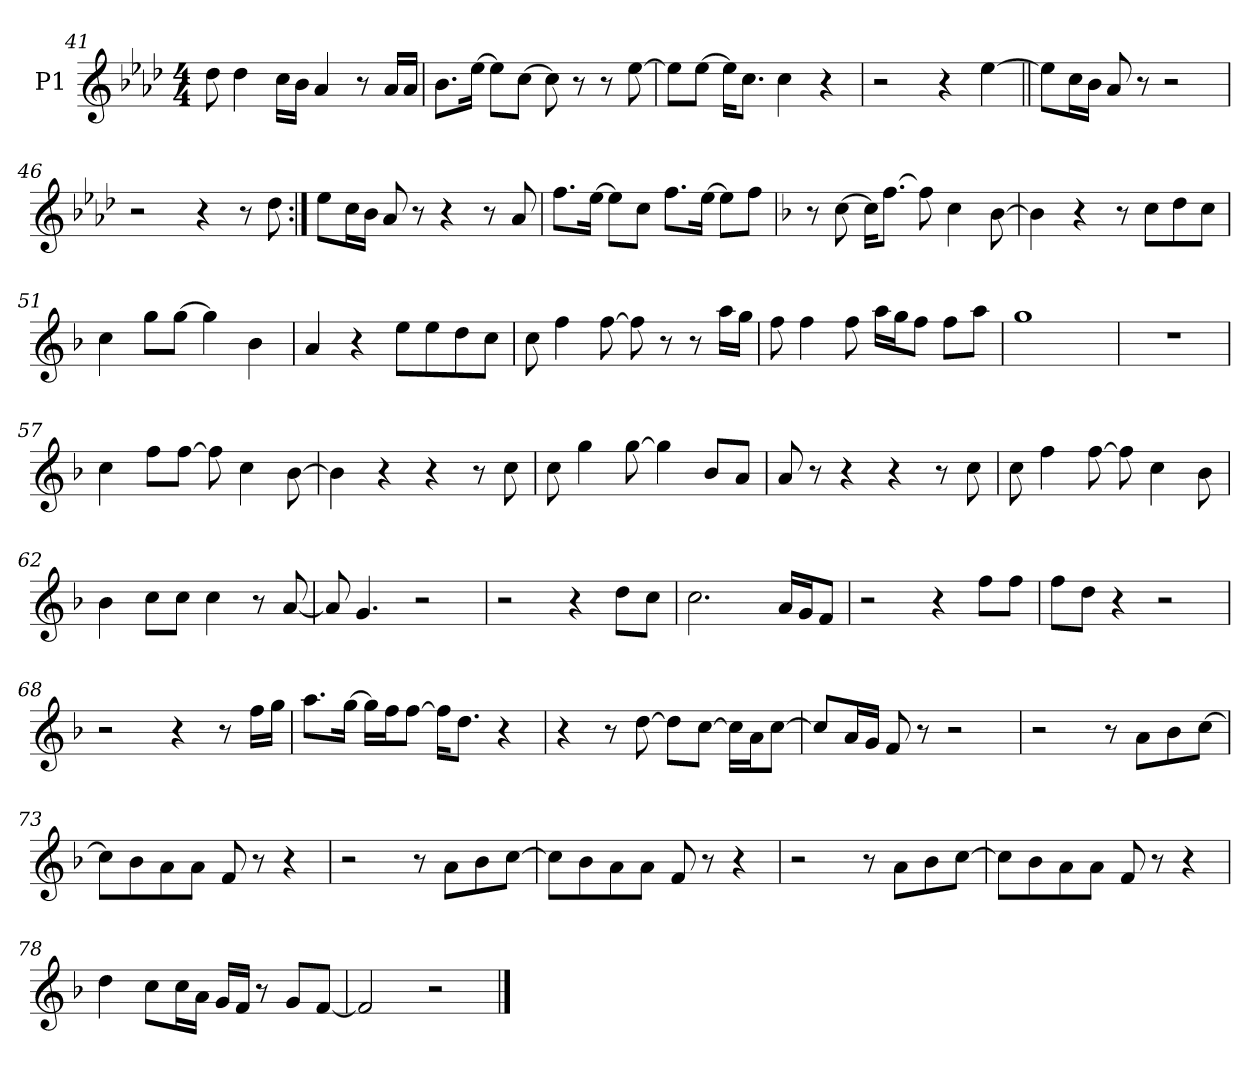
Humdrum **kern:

**kern
*part1
*staff1
*I"P1
*clefG2
*k[b-e-a-d-]
*M4/4
=41
8dd-\
4dd-\
16cc\LL
16b-\JJ
4a-/
8r
16a-/LL
16a-/JJ
!!LO:LB:g=z
=42
8.b-\L
[16ee-\Jk
8ee-\L]
[8cc\J
8cc\]
8r
8r
[8ee-\
=43
8ee-\L]
[8ee-\J
16ee-\KL]
8.cc\J
4cc\
4r
=44
2r
4r
[4ee-\
=45||
8ee-\L]
16cc\L
16b-\JJ
8a-/
8r
2r
=46
2r
4r
8r
8dd-\
!!LO:PB:g=z
=47:|!
8ee-\L
16cc\L
16b-\JJ
8a-/
8r
4r
8r
8a-/
=48
8.ff\L
[16ee-\Jk
8ee-\L]
8cc\J
8.ff\L
[16ee-\Jk
8ee-\L]
8ff\J
=49
*k[b-]
8r
[8cc\
16cc\KL]
[8.ff\J
8ff\]
4cc\
[8b-\
=50
4b-\]
4r
8r
8cc\L
8dd\
8cc\J
!!LO:LB:g=z
=51
4cc\
8gg\L
[8gg\J
4gg\]
4b-\
=52
4a/
4r
8ee\L
8ee\
8dd\
8cc\J
=53
8cc\
4ff\
[8ff\
8ff\]
8r
8r
16aa\LL
16gg\JJ
=54
8ff\
4ff\
8ff\
16aa\LL
16gg\J
8ff\J
8ff\L
8aa\J
=55
1gg
!!LO:LB:g=z
=56
1r
=57
4cc\
8ff\L
[8ff\J
8ff\]
4cc\
[8b-\
=58
4b-\]
4r
4r
8r
8cc\
=59
8cc\
4gg\
[8gg\
4gg\]
8b-/L
8a/J
=60
8a/
8r
4r
4r
8r
8cc\
=61
8cc\
4ff\
[8ff\
8ff\]
4cc\
8b-\
!!LO:LB:g=z
=62
4b-\
8cc\L
8cc\J
4cc\
8r
[8a/
=63
8a/]
4.g/
2r
=64
2r
4r
8dd\L
8cc\J
=65
2.cc\
16a/LL
16g/J
8f/J
=66
2r
4r
8ff\L
8ff\J
=67
8ff\L
8dd\J
4r
2r
!!LO:LB:g=z
=68
2r
4r
8r
16ff\LL
16gg\JJ
=69
8.aa\L
[16gg\Jk
16gg\LL]
16ff\J
[8ff\J
16ff\KL]
8.dd\J
4r
=70
4r
8r
[8dd\
8dd\L]
[8cc\J
16cc\LL]
16a\J
[8cc\J
=71
8cc/L]
16a/L
16g/JJ
8f/
8r
2r
=72
2r
8r
8a\L
8b-\
[8cc\J
!!LO:LB:g=z
=73
8cc\L]
8b-\
8a\
8a\J
8f/
8r
4r
=74
2r
8r
8a\L
8b-\
[8cc\J
=75
8cc\L]
8b-\
8a\
8a\J
8f/
8r
4r
=76
2r
8r
8a\L
8b-\
[8cc\J
=77
8cc\L]
8b-\
8a\
8a\J
8f/
8r
4r
!!LO:LB:g=z
=78
4dd\
8cc\L
16cc\L
16a\JJ
16g/LL
16f/JJ
8r
8g/L
[8f/J
=79
2f/]
2r
==
*-
